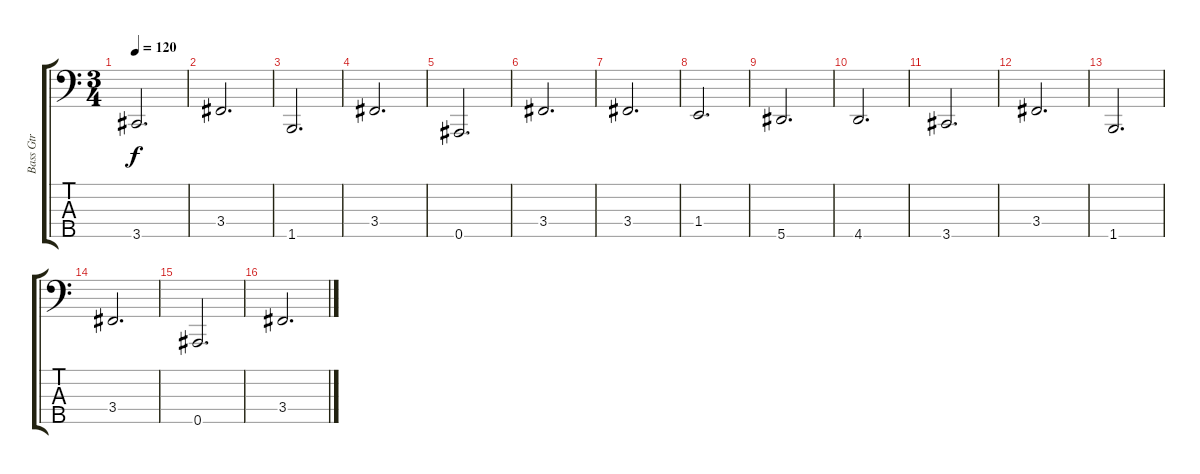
\track ("Bass Gtr" "Bass Gtr") {instrument electricbassfinger}
\staff {score tabs}
\tuning (Gb2 Db2 Ab1 Eb1 Bb0) {hide}
\ts (3 4)
\tempo 120
\clef f4
\ks c
3.5.2{d dy f} |
3.4.2{d} |
1.5.2{d} |
3.4.2{d} |
0.5.2{d} |
3.4.2{d} |
3.4.2{d} |
1.4.2{d} |
5.5.2{d} |
4.5.2{d} |
3.5.2{d} |
3.4.2{d} |
1.5.2{d} |
3.4.2{d} |
0.5.2{d} |
3.4.2{d}
